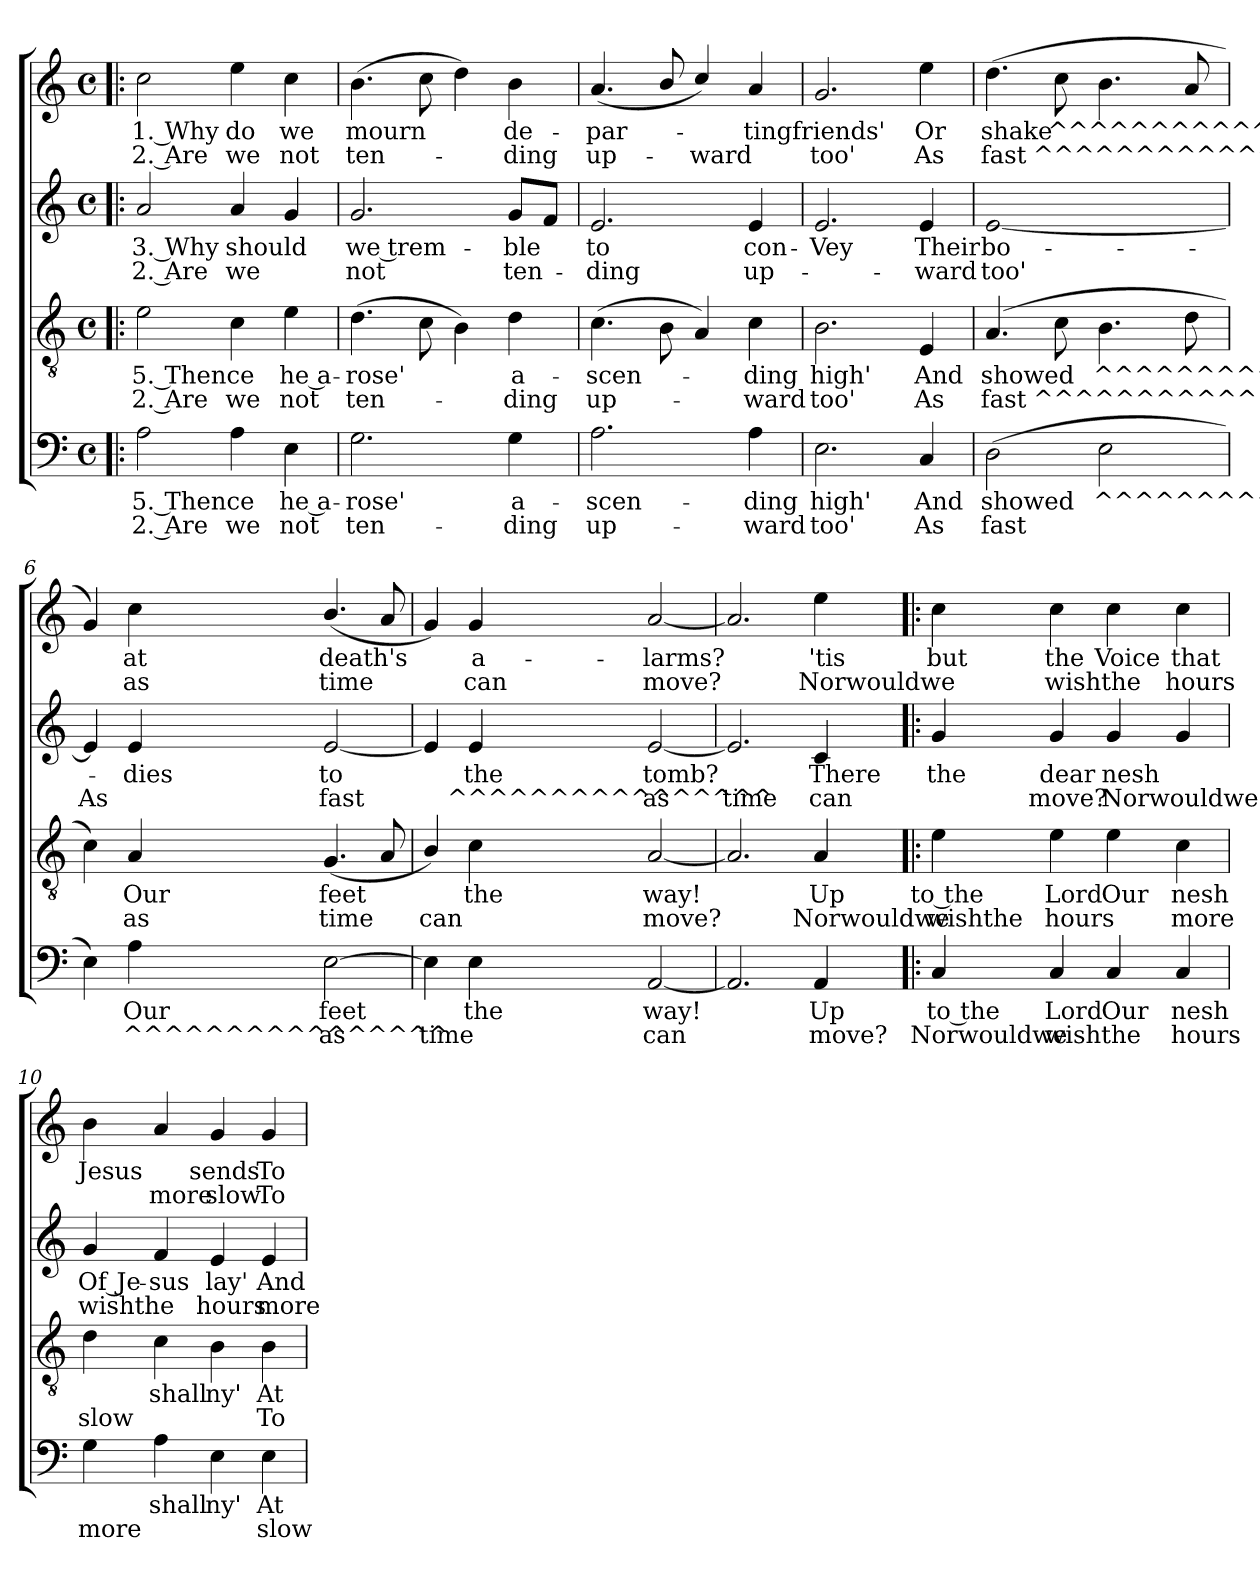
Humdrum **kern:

**kern	**text	**text	**kern	**text	**text	**kern	**text	**text	**kern	**text	**text
*part4	*part4	*part4	*part3	*part3	*part3	*part2	*part2	*part2	*part1	*part1	*part1
*staff4	*staff4	*staff4	*staff3	*staff3	*staff3	*staff2	*staff2	*staff2	*staff1	*staff1	*staff1
*clefF4	*	*	*clefGv2	*	*	*clefG2	*	*	*clefG2	*	*
*k[]	*	*	*k[]	*	*	*k[]	*	*	*k[]	*	*
*C:	*	*	*C:	*	*	*C:	*	*	*C:	*	*
*M4/4	*	*	*M4/4	*	*	*M4/4	*	*	*M4/4	*	*
*met(c)	*	*	*met(c)	*	*	*met(c)	*	*	*met(c)	*	*
=1!|:	=1!|:	=1!|:	=1!|:	=1!|:	=1!|:	=1!|:	=1!|:	=1!|:	=1!|:	=1!|:	=1!|:
!LO:N:head=open	!LO:LY:a:rj	!LO:LY:a:rj	!LO:N:head=open	!LO:LY:b:rj	!LO:LY:b:rj	!LO:N:head=open	!LO:LY:b:rj	!LO:LY:b:rj	!	!LO:LY:b:rj	!LO:LY:b:rj
2A\	5. Thence	2. Are	2e\	5. Thence	2. Are	2a/	3. Why	2. Are	2cc\	1. Why	2. Are
!LO:N:head=solid	!	!LO:LY:a	!LO:N:head=solid	!	!LO:LY:b	!LO:N:head=solid	!LO:LY:b	!LO:LY:b	!LO:N:head=solid	!LO:LY:b	!LO:LY:b
4A\	.	we	4c\	.	we	4a/	should	we	4ee\	do	we
!LO:N:head=solid	!LO:LY:a	!LO:LY:a	!LO:N:head=solid	!LO:LY:b	!LO:LY:b	!	!	!	!LO:N:head=solid	!LO:LY:b	!LO:LY:b
4E\	he a-	not	4e\	he a-	not	4g/	.	.	4cc\	we	not
=2	=2	=2	=2	=2	=2	=2	=2	=2	=2	=2	=2
!	!LO:LY:a:rj	!LO:LY:a:rj	!	!LO:LY:b:rj	!LO:LY:b:rj	!	!LO:LY:b	!LO:LY:b	!LO:N:head=solid	!LO:LY:b	!LO:LY:b
2.G\	-rose'	ten-	(>4.d\	-rose'	ten-	2.g/	we trem-	not	(>4.b\	mourn	ten-
!	!	!	!LO:N:head=solid	!	!	!	!	!	!LO:N:head=solid	!	!
.	.	.	8c\	.	.	.	.	.	8cc\	.	.
!	!	!	!LO:N:head=solid	!	!	!	!	!	!	!	!
.	.	.	4B\)	.	.	.	.	.	4dd\)	.	.
!	!LO:LY:a:rj	!LO:LY:a:rj	!	!LO:LY:b:rj	!LO:LY:b:rj	!	!LO:LY:b	!LO:LY:b	!LO:N:head=solid	!LO:LY:b	!LO:LY:b
4G\	a-	-ding	4d\	a-	-ding	8g/L	-ble	ten-	4b\	de-	-ding
!	!	!	!	!	!	!LO:N:head=solid	!	!	!	!	!
.	.	.	.	.	.	8f/J	.	.	.	.	.
=3	=3	=3	=3	=3	=3	=3	=3	=3	=3	=3	=3
!LO:N:head=open	!LO:LY:a	!LO:LY:a	!LO:N:head=solid	!LO:LY:b	!LO:LY:b	!LO:N:head=open	!LO:LY:b	!LO:LY:b	!LO:N:head=solid	!LO:LY:b	!LO:LY:b
2.A\	-scen-	up-	(>4.c\	-scen-	up-	2.e/	to	-ding	(<4.a/	-par-	up-
!	!	!	!LO:N:head=solid	!	!	!	!	!	!LO:N:head=solid	!	!
.	.	.	8B\	.	.	.	.	.	8b/	.	.
!	!	!	!LO:N:head=solid	!	!	!	!	!	!LO:N:head=solid	!	!LO:LY:b
.	.	.	4A/)	.	.	.	.	.	4cc/)	.	-ward
!LO:N:head=solid	!LO:LY:a	!LO:LY:a	!LO:N:head=solid	!LO:LY:b	!LO:LY:b	!LO:N:head=solid	!LO:LY:b	!LO:LY:b	!LO:N:head=solid	!LO:LY:b	!
4A\	-ding	-ward	4c\	-ding	-ward	4e/	con-	up-	4a/	-tingfriends'	.
=4	=4	=4	=4	=4	=4	=4	=4	=4	=4	=4	=4
!LO:N:head=open	!LO:LY:a	!LO:LY:a	!LO:N:head=open	!LO:LY:b	!LO:LY:b	!LO:N:head=open	!LO:LY:b	!	!	!	!LO:LY:b
2.E\	high'	too'	2.B\	high'	too'	2.e/	-Vey	.	2.g/	.	too'
!LO:N:head=solid	!LO:LY:a	!LO:LY:a	!LO:N:head=solid	!LO:LY:b	!LO:LY:b	!LO:N:head=solid	!LO:LY:b	!LO:LY:b	!LO:N:head=solid	!LO:LY:b	!LO:LY:b
4C/	And	As	4E/	And	As	4e/	Their	-ward	4ee\	Or	As
=5	=5	=5	=5	=5	=5	=5	=5	=5	=5	=5	=5
!	!LO:LY:a	!LO:LY:a	!LO:N:head=solid	!LO:LY:b	!LO:LY:b	!LO:N:head=open	!LO:LY:b	!LO:LY:b	!	!LO:LY:b	!LO:LY:b
(>2D\	showed	fast	(4.A/	showed	fast	[<1e	bo-	too'	(>4.dd>\	shake	fast
!	!	!	!LO:N:head=solid	!	!LO:LY:b	!	!	!	!LO:N:head=solid	!LO:LY:b	!LO:LY:b
.	.	.	8c\	.	^^^^^^^^^^^^^^^^	.	.	.	8cc\	^^^^^^^^^^^^^^	^^^^^^^^^^^^^^^^
!LO:N:head=open	!LO:LY:a	!	!LO:N:head=solid	!LO:LY:b	!	!	!	!	!LO:N:head=solid	!	!
2E\	^^^^^^^^^^^	.	4.B\	^^^^^^^^^^^	.	.	.	.	4.b\	.	.
!	!	!	!	!	!	!	!	!	!LO:N:head=solid	!	!
.	.	.	8d\	.	.	.	.	.	8a/	.	.
=6	=6	=6	=6	=6	=6	=6	=6	=6	=6	=6	=6
!LO:N:head=solid	!	!	!LO:N:head=solid	!	!	!LO:N:head=solid	!	!LO:LY:b	!	!	!
4E\)	.	.	4c\)	.	.	4e/]	.	As	4g/)	.	.
!LO:N:head=solid	!LO:LY:a	!LO:LY:a	!LO:N:head=solid	!LO:LY:b	!LO:LY:b	!LO:N:head=solid	!LO:LY:b	!	!LO:N:head=solid	!LO:LY:b	!LO:LY:b
4A\	Our	^^^^^^^^^^^^^^^^	4A/	Our	as	4e/	-dies	.	4cc\	at	as
!LO:N:head=open	!LO:LY:a	!LO:LY:a	!	!LO:LY:b	!LO:LY:b	!LO:N:head=open	!LO:LY:b	!LO:LY:b	!LO:N:head=solid	!LO:LY:b	!LO:LY:b
[>2E\	feet	as	(<4.G/	feet	time	[<2e/	to	fast	(<4.b/	death's	time
!	!	!	!LO:N:head=solid	!	!	!	!	!	!LO:N:head=solid	!	!
.	.	.	8A/	.	.	.	.	.	8a/	.	.
=7	=7	=7	=7	=7	=7	=7	=7	=7	=7	=7	=7
!LO:N:head=solid	!	!LO:LY:a	!LO:N:head=solid	!	!LO:LY:b	!LO:N:head=solid	!	!	!	!	!
4E\]	.	time	4B/)	.	can	4e/]	.	.	4g/)	.	.
!LO:N:head=solid	!LO:LY:a:rj	!	!LO:N:head=solid	!LO:LY:b:rj	!	!LO:N:head=solid	!LO:LY:b	!LO:LY:b	!	!LO:LY:b	!LO:LY:b
4E\	the	.	4c\	the	.	4e/	the	^^^^^^^^^^^^^^^^	4g/	a-	can
!LO:N:head=open	!LO:LY:a	!LO:LY:a	!LO:N:head=open	!LO:LY:b	!LO:LY:b	!LO:N:head=open	!LO:LY:b	!LO:LY:b	!LO:N:head=open	!LO:LY:b	!LO:LY:b
[<2AA/	way!	can	[<2A/	way!	move?	[<2e/	tomb?	as	[<2a/	-larms?	move?
=8	=8	=8	=8	=8	=8	=8	=8	=8	=8	=8	=8
!LO:N:head=open	!	!	!LO:N:head=open	!	!	!LO:N:head=open	!	!LO:LY:b	!LO:N:head=open	!	!
2.AA/]	.	.	2.A/]	.	.	2.e/]	.	time	2.a/]	.	.
!LO:N:head=solid	!LO:LY:a	!LO:LY:a	!LO:N:head=solid	!LO:LY:b	!LO:LY:b	!LO:N:head=solid	!LO:LY:b	!LO:LY:b	!LO:N:head=solid	!LO:LY:b:rj	!LO:LY:b:rj
4AA/	Up	move?	4A/	Up	Norwouldwe	4c/	There	can	4ee\	'tis	Norwouldwe
=9!|:	=9!|:	=9!|:	=9!|:	=9!|:	=9!|:	=9!|:	=9!|:	=9!|:	=9!|:	=9!|:	=9!|:
!LO:N:head=solid	!LO:LY:a:rj	!LO:LY:a:rj	!LO:N:head=solid	!LO:LY:b:rj	!LO:LY:b:rj	!	!LO:LY:b	!	!LO:N:head=solid	!LO:LY:b:rj	!
4C/	to the	Norwouldwe	4e\	to the	wishthe	4g/	the	.	4cc\	but	.
!LO:N:head=solid	!LO:LY:a	!LO:LY:a	!LO:N:head=solid	!LO:LY:b	!LO:LY:b	!	!LO:LY:b	!LO:LY:b	!LO:N:head=solid	!LO:LY:b:rj	!LO:LY:b:rj
4C/	Lord	wishthe	4e\	Lord	hours	4g/	dear	move?	4cc\	the	wishthe
!LO:N:head=solid	!LO:LY:a	!	!LO:N:head=solid	!LO:LY:b	!	!	!LO:LY:b	!LO:LY:b	!LO:N:head=solid	!LO:LY:b	!
4C/	Our	.	4e\	Our	.	4g/	nesh	Norwouldwe	4cc\	Voice	.
!LO:N:head=solid	!LO:LY:a	!LO:LY:a	!LO:N:head=solid	!LO:LY:b	!LO:LY:b	!	!	!	!LO:N:head=solid	!LO:LY:b	!LO:LY:b
4C/	nesh	hours	4c\	nesh	more	4g/	.	.	4cc\	that	hours
=10	=10	=10	=10	=10	=10	=10	=10	=10	=10	=10	=10
!	!	!LO:LY:a	!	!	!LO:LY:b	!	!LO:LY:b:rj	!LO:LY:b:rj	!LO:N:head=solid	!LO:LY:b	!
4G\	.	more	4d\	.	slow	4g/	Of Je-	wishthe	4b>\	Jesus	.
!LO:N:head=solid	!LO:LY:a	!	!LO:N:head=solid	!LO:LY:b	!	!LO:N:head=solid	!LO:LY:b:rj	!	!LO:N:head=solid	!	!LO:LY:b
4A\	shall	.	4c\	shall	.	4f/	-sus	.	4a/	.	more
!LO:N:head=solid	!LO:LY:a	!	!LO:N:head=solid	!LO:LY:b	!	!LO:N:head=solid	!LO:LY:b	!LO:LY:b	!	!LO:LY:b	!LO:LY:b
4E\	ny'	.	4B\	ny'	.	4e/	lay'	hours	4g/	sends	slow
!LO:N:head=solid	!LO:LY:a:rj	!LO:LY:a:rj	!LO:N:head=solid	!LO:LY:b:rj	!LO:LY:b:rj	!LO:N:head=solid	!LO:LY:b	!LO:LY:b	!	!LO:LY:b	!LO:LY:b
4E\	At	slow	4B\	At	To	4e/	And	more	4g/	To	To
=	=	=	=	=	=	=	=	=	=	=	=
*-	*-	*-	*-	*-	*-	*-	*-	*-	*-	*-	*-
